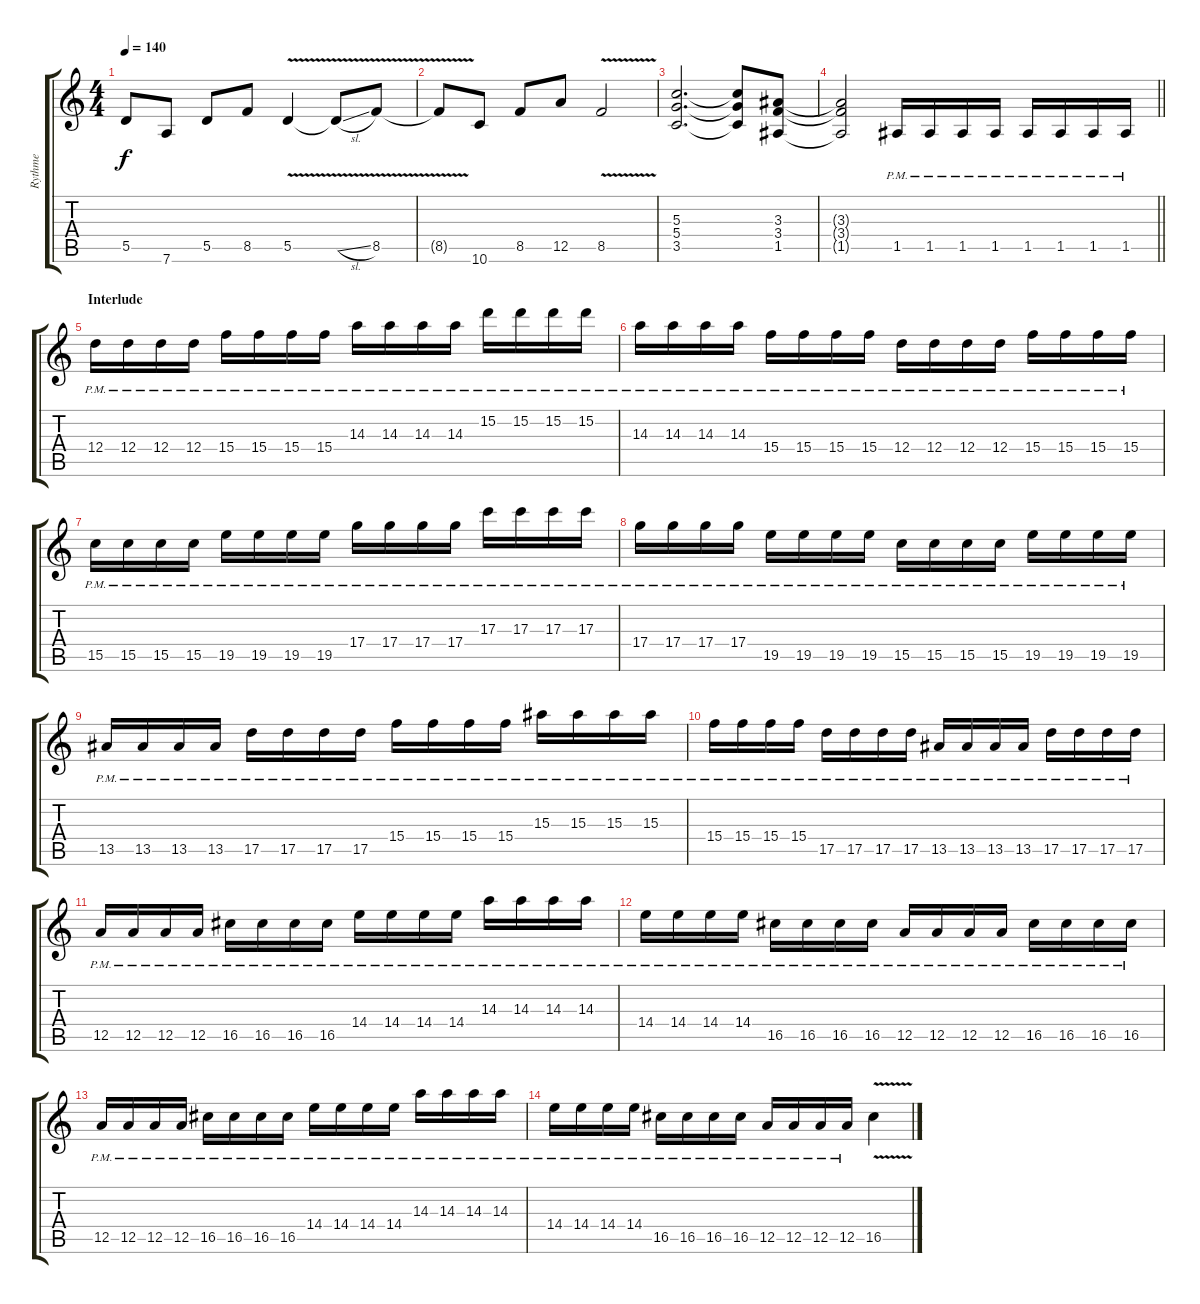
\track ("Rythme" "Rythme") {instrument overdrivenguitar}
\staff {score tabs}
\tuning (E4 B3 G3 D3 A2 D2) {hide}
\ts (4 4)
\tempo 140
\clef g2
\ks c
5.5.8{dy f} 7.6.8 5.5.8 8.5.8 5.5{v}.4 5.5{sl t}.8 8.5{v}.8 |
8.5{t}.8 10.6.8 8.5.8 12.5.8 8.5{v}.2 |
(5.3 5.4 3.5).2{d} (5.3{t} 5.4{t} 3.5{t}).8 (3.3 3.4 1.5).8 |
\barLineRight lightlight
(3.3{t} 3.4{t} 1.5{t}).2 1.5{pm}.16 1.5{pm}.16 1.5{pm}.16 1.5{pm}.16 1.5{pm}.16 1.5{pm}.16 1.5{pm}.16 1.5{pm}.16 |
\section ("" "Interlude")
12.4{pm}.16{instrument distortionguitar} 12.4{pm}.16 12.4{pm}.16 12.4{pm}.16 15.4{pm}.16 15.4{pm}.16 15.4{pm}.16 15.4{pm}.16 14.3{pm}.16 14.3{pm}.16 14.3{pm}.16 14.3{pm}.16 15.2{pm}.16 15.2{pm}.16 15.2{pm}.16 15.2{pm}.16 |
14.3{pm}.16 14.3{pm}.16 14.3{pm}.16 14.3{pm}.16 15.4{pm}.16 15.4{pm}.16 15.4{pm}.16 15.4{pm}.16 12.4{pm}.16 12.4{pm}.16 12.4{pm}.16 12.4{pm}.16 15.4{pm}.16 15.4{pm}.16 15.4{pm}.16 15.4{pm}.16 |
15.5{pm}.16 15.5{pm}.16 15.5{pm}.16 15.5{pm}.16 19.5{pm}.16 19.5{pm}.16 19.5{pm}.16 19.5{pm}.16 17.4{pm}.16 17.4{pm}.16 17.4{pm}.16 17.4{pm}.16 17.3{pm}.16 17.3{pm}.16 17.3{pm}.16 17.3{pm}.16 |
17.4{pm}.16 17.4{pm}.16 17.4{pm}.16 17.4{pm}.16 19.5{pm}.16 19.5{pm}.16 19.5{pm}.16 19.5{pm}.16 15.5{pm}.16 15.5{pm}.16 15.5{pm}.16 15.5{pm}.16 19.5{pm}.16 19.5{pm}.16 19.5{pm}.16 19.5{pm}.16 |
13.5{pm}.16 13.5{pm}.16 13.5{pm}.16 13.5{pm}.16 17.5{pm}.16 17.5{pm}.16 17.5{pm}.16 17.5{pm}.16 15.4{pm}.16 15.4{pm}.16 15.4{pm}.16 15.4{pm}.16 15.3{pm}.16 15.3{pm}.16 15.3{pm}.16 15.3{pm}.16 |
15.4{pm}.16 15.4{pm}.16 15.4{pm}.16 15.4{pm}.16 17.5{pm}.16 17.5{pm}.16 17.5{pm}.16 17.5{pm}.16 13.5{pm}.16 13.5{pm}.16 13.5{pm}.16 13.5{pm}.16 17.5{pm}.16 17.5{pm}.16 17.5{pm}.16 17.5{pm}.16 |
12.5{pm}.16 12.5{pm}.16 12.5{pm}.16 12.5{pm}.16 16.5{pm}.16 16.5{pm}.16 16.5{pm}.16 16.5{pm}.16 14.4{pm}.16 14.4{pm}.16 14.4{pm}.16 14.4{pm}.16 14.3{pm}.16 14.3{pm}.16 14.3{pm}.16 14.3{pm}.16 |
14.4{pm}.16 14.4{pm}.16 14.4{pm}.16 14.4{pm}.16 16.5{pm}.16 16.5{pm}.16 16.5{pm}.16 16.5{pm}.16 12.5{pm}.16 12.5{pm}.16 12.5{pm}.16 12.5{pm}.16 16.5{pm}.16 16.5{pm}.16 16.5{pm}.16 16.5{pm}.16 |
12.5{pm}.16 12.5{pm}.16 12.5{pm}.16 12.5{pm}.16 16.5{pm}.16 16.5{pm}.16 16.5{pm}.16 16.5{pm}.16 14.4{pm}.16 14.4{pm}.16 14.4{pm}.16 14.4{pm}.16 14.3{pm}.16 14.3{pm}.16 14.3{pm}.16 14.3{pm}.16 |
14.4{pm}.16 14.4{pm}.16 14.4{pm}.16 14.4{pm}.16 16.5{pm}.16 16.5{pm}.16 16.5{pm}.16 16.5{pm}.16 12.5{pm}.16 12.5{pm}.16 12.5{pm}.16 12.5{pm}.16 16.5{v}.4
